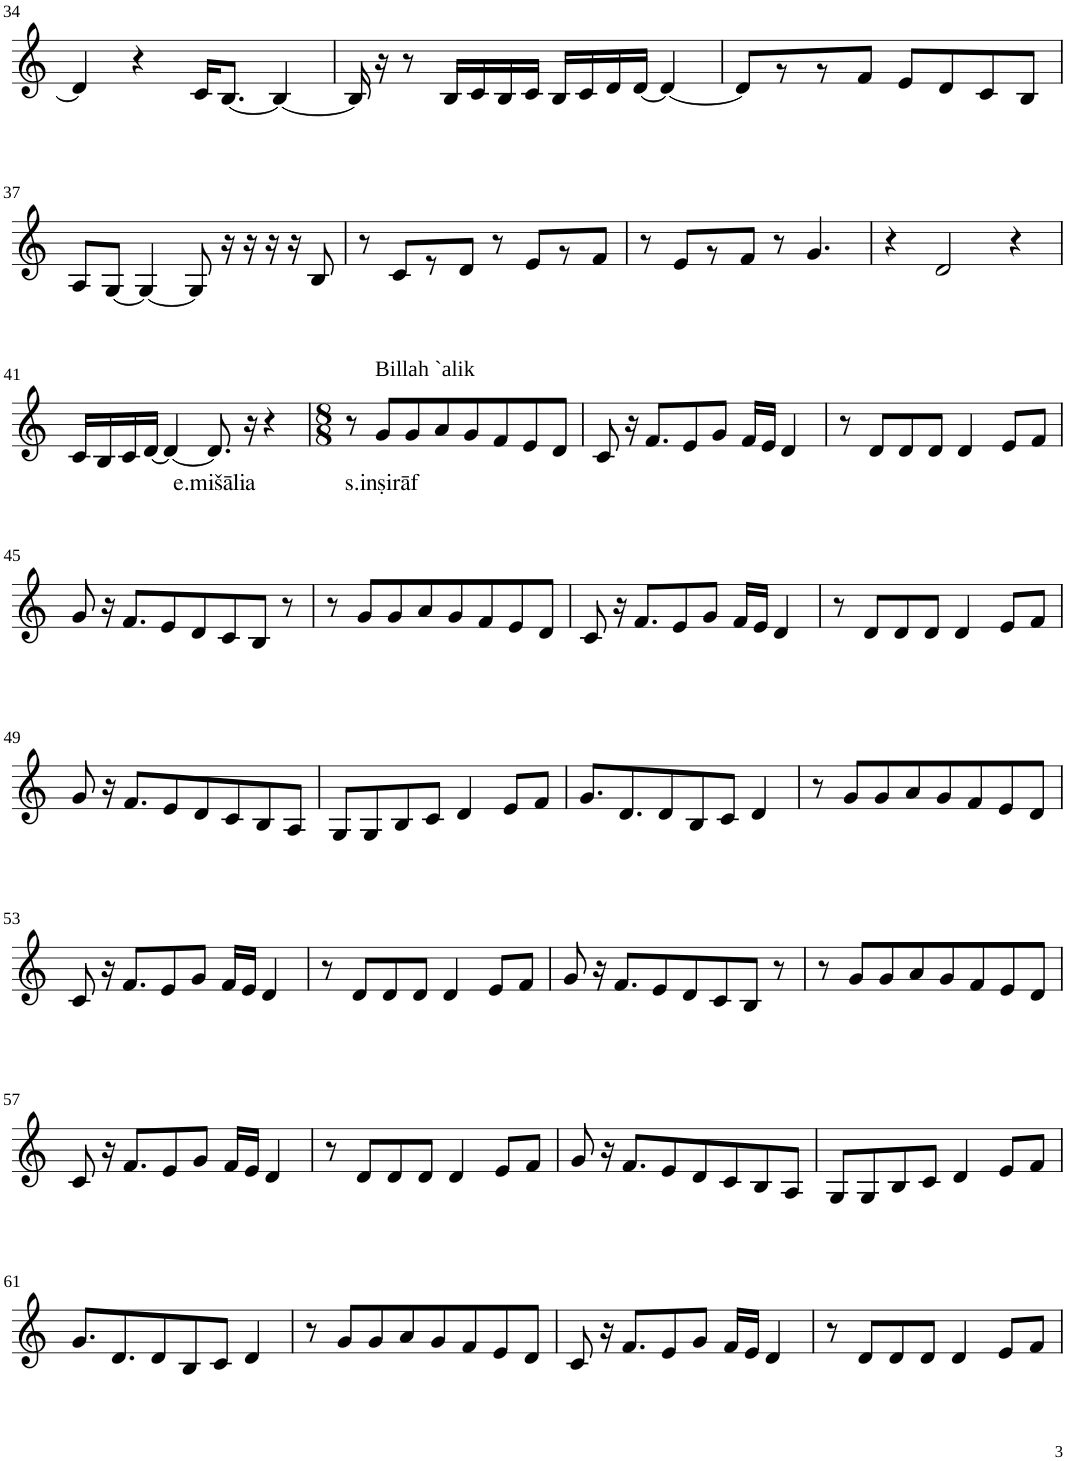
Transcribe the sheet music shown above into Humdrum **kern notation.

**kern	**text
*part1	*part1
*staff1	*staff1
*I"Violin	*
!!LO:PB:g=z
*clefG2	*
*k[]	*
*M4/4	*
=34	=34
4d/]	.
4r	.
16c/KL	.
[8.B/J	.
4B/_	.
=35	=35
16B/]	.
16r	.
8r	.
16B/LL	.
16c/	.
16B/	.
16c/JJ	.
16B/LL	.
16c/	.
16d/	.
[16d/JJ	.
4d/_	.
=36	=36
8d/L]	.
8r	.
8r	.
8f/J	.
8e/L	.
8d/	.
8c/	.
8B/J	.
!!LO:LB:g=z
=37	=37
8A/L	.
[8G/J	.
4G/_	.
8G/]	.
16r	.
16r	.
16r	.
16r	.
8B/	.
=38	=38
8r	.
8c/L	.
8r	.
8d/J	.
8r	.
8e/L	.
8r	.
8f/J	.
=39	=39
8r	.
8e/L	.
8r	.
8f/J	.
8r	.
4.g/	.
=40	=40
4r	.
2d/	.
4r	.
!!LO:LB:g=z
=41	=41
16c/LL	.
16B/	.
16c/	.
[16d/JJ	.
4d/_	.
!	!LO:LY:b
8.d/]	e.mišālia
16r	.
4r	.
=42	=42
*M8/8	*
8r	.
!LO:TX:a:t=Billah `alik	!
!	!LO:LY:b
8g/L	s.inṣirāf
8g/	.
8a/	.
8g/	.
8f/	.
8e/	.
8d/J	.
=43	=43
8c/	.
16r	.
8.f/L	.
8e/	.
8g/J	.
16f/LL	.
16e/JJ	.
4d/	.
=44	=44
8r	.
8d/L	.
8d/	.
8d/J	.
4d/	.
8e/L	.
8f/J	.
!!LO:LB:g=z
=45	=45
8g/	.
16r	.
8.f/L	.
8e/	.
8d/	.
8c/	.
8B/J	.
8r	.
=46	=46
8r	.
8g/L	.
8g/	.
8a/	.
8g/	.
8f/	.
8e/	.
8d/J	.
=47	=47
8c/	.
16r	.
8.f/L	.
8e/	.
8g/J	.
16f/LL	.
16e/JJ	.
4d/	.
=48	=48
8r	.
8d/L	.
8d/	.
8d/J	.
4d/	.
8e/L	.
8f/J	.
!!LO:LB:g=z
=49	=49
8g/	.
16r	.
8.f/L	.
8e/	.
8d/	.
8c/	.
8B/	.
8A/J	.
=50	=50
8G/L	.
8G/	.
8B/	.
8c/J	.
4d/	.
8e/L	.
8f/J	.
=51	=51
8.g/L	.
8.d/	.
8d/	.
8B/	.
8c/J	.
4d/	.
=52	=52
8r	.
8g/L	.
8g/	.
8a/	.
8g/	.
8f/	.
8e/	.
8d/J	.
!!LO:LB:g=z
=53	=53
8c/	.
16r	.
8.f/L	.
8e/	.
8g/J	.
16f/LL	.
16e/JJ	.
4d/	.
=54	=54
8r	.
8d/L	.
8d/	.
8d/J	.
4d/	.
8e/L	.
8f/J	.
=55	=55
8g/	.
16r	.
8.f/L	.
8e/	.
8d/	.
8c/	.
8B/J	.
8r	.
=56	=56
8r	.
8g/L	.
8g/	.
8a/	.
8g/	.
8f/	.
8e/	.
8d/J	.
!!LO:LB:g=z
=57	=57
8c/	.
16r	.
8.f/L	.
8e/	.
8g/J	.
16f/LL	.
16e/JJ	.
4d/	.
=58	=58
8r	.
8d/L	.
8d/	.
8d/J	.
4d/	.
8e/L	.
8f/J	.
=59	=59
8g/	.
16r	.
8.f/L	.
8e/	.
8d/	.
8c/	.
8B/	.
8A/J	.
=60	=60
8G/L	.
8G/	.
8B/	.
8c/J	.
4d/	.
8e/L	.
8f/J	.
!!LO:LB:g=z
=61	=61
8.g/L	.
8.d/	.
8d/	.
8B/	.
8c/J	.
4d/	.
=62	=62
8r	.
8g/L	.
8g/	.
8a/	.
8g/	.
8f/	.
8e/	.
8d/J	.
=63	=63
8c/	.
16r	.
8.f/L	.
8e/	.
8g/J	.
16f/LL	.
16e/JJ	.
4d/	.
=64	=64
8r	.
8d/L	.
8d/	.
8d/J	.
4d/	.
8e/L	.
8f/J	.
=	=
*-	*-
